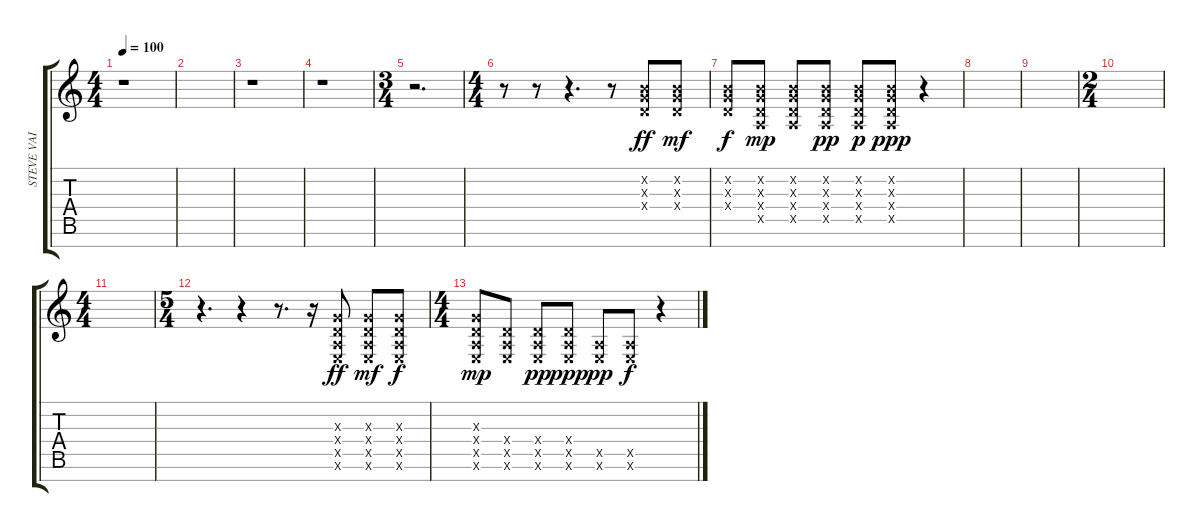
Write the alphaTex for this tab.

\track ("STEVE VAI (PART)" "STEVE VAI ") {instrument overdrivenguitar}
\staff {score tabs}
\tuning (E4 B3 G3 D3 A2 E2 B1) {hide}
\ts (4 4)
\tempo 100
\clef g2
\ks c
r.1{dy fff} |
|
r.1 |
r.1 |
\ts (3 4)
r.2{d} |
\ts (4 4)
r.8 r.8 r.4{d} r.8 (0.2{x} 0.3{x} 0.4{x}).8{dy ff} (0.2{x} 0.3{x} 0.4{x}).8{dy mf} |
(0.2{x} 0.3{x} 0.4{x}).8{dy f} (0.2{x} 0.3{x} 0.4{x} 0.5{x}).8{dy mp} (0.2{x} 0.3{x} 0.4{x} 0.5{x}).8 (0.2{x} 0.3{x} 0.4{x} 0.5{x}).8{dy pp} (0.2{x} 0.3{x} 0.4{x} 0.5{x}).8{dy p} (0.2{x} 0.3{x} 0.4{x} 0.5{x}).8{dy ppp} r.4 |
|
|
\ts (2 4)
|
\ts (4 4)
|
\ts (5 4)
r.4{d} r.4 r.8{d} r.16 (0.3{x} 0.4{x} 0.5{x} 0.6{x}).8{dy ff} (0.3{x} 0.4{x} 0.5{x} 0.6{x}).8{dy mf} (0.3{x} 0.4{x} 0.5{x} 0.6{x}).8{dy f} |
\ts (4 4)
(0.3{x} 0.4{x} 0.5{x} 0.6{x}).8{dy mp} (0.4{x} 0.5{x} 0.6{x}).8 (0.4{x} 0.5{x} 0.6{x}).8{dy pp} (0.4{x} 0.5{x} 0.6{x}).8{dy ppp} (0.5{x} 0.6{x}).8{dy pp} (0.5{x} 0.6{x}).8{dy f volume 0} r.4{volume 16}
